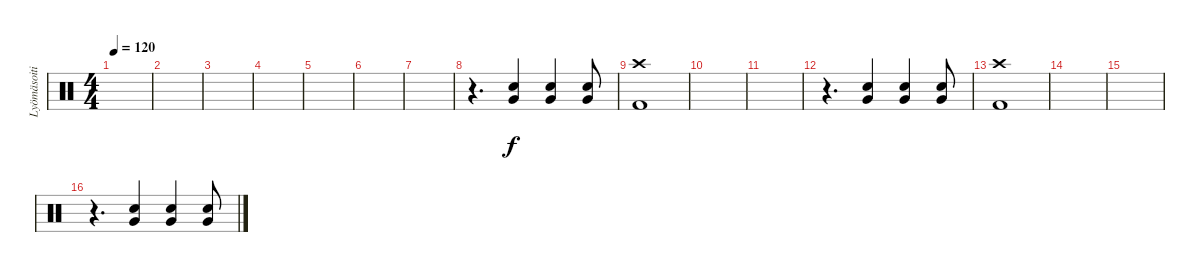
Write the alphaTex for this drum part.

\track ("Lyömäsoitin" "Lyömäsoiti") {instrument percussion}
\staff {score}
\articulation defaults
\ts (4 4)
\tempo 120
\clef neutral
\ks c
|
|
|
|
|
|
|
r.4{d} ("Very Low Tom (hit)" "Snare (hit) 2").4 ("Very Low Tom (hit)" "Snare (hit) 2").4 ("Very Low Tom (hit)" "Snare (hit) 2").8 |
("Crash high (hit)" "Kick (hit) 2").1 |
|
|
r.4{d} ("Very Low Tom (hit)" "Snare (hit) 2").4 ("Very Low Tom (hit)" "Snare (hit) 2").4 ("Very Low Tom (hit)" "Snare (hit) 2").8 |
("Crash high (hit)" "Kick (hit) 2").1 |
|
|
r.4{d} ("Very Low Tom (hit)" "Snare (hit) 2").4 ("Very Low Tom (hit)" "Snare (hit) 2").4 ("Very Low Tom (hit)" "Snare (hit) 2").8
